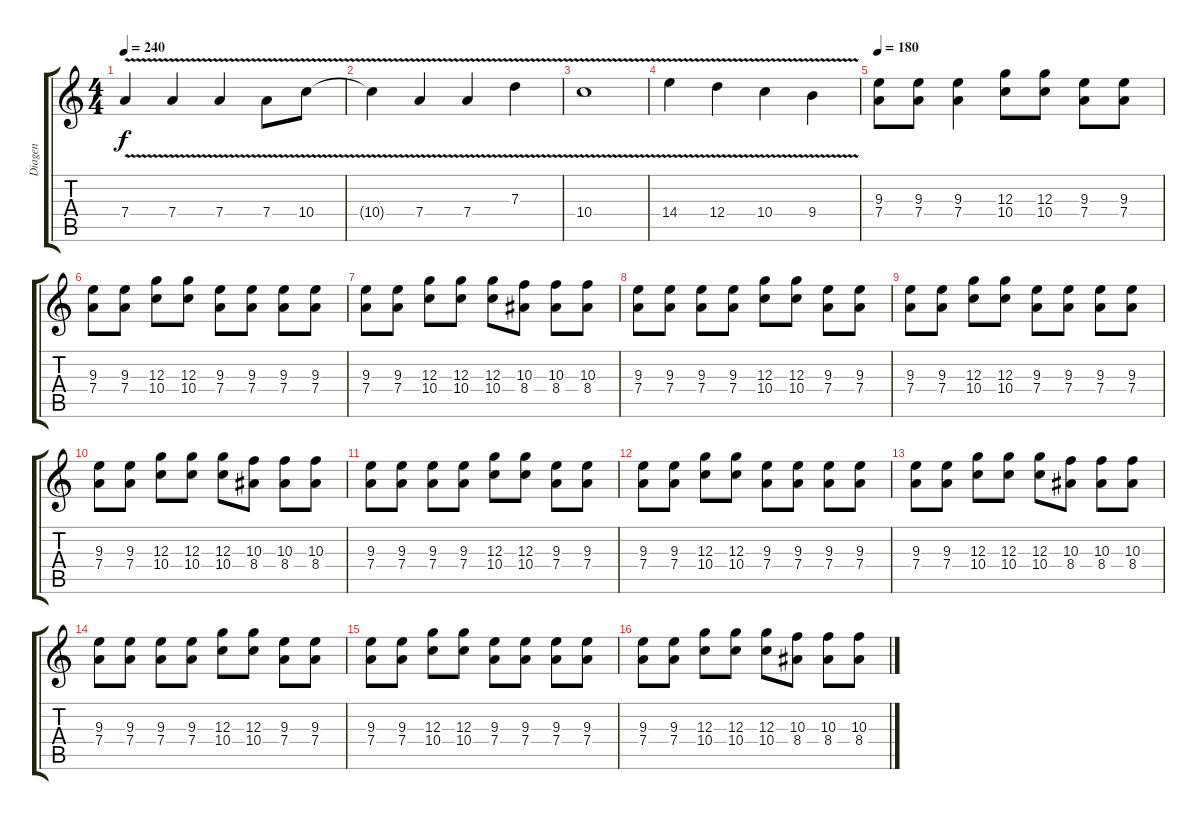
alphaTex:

\track ("Diagen" "Diagen") {instrument distortionguitar}
\staff {score tabs}
\tuning (E4 B3 G3 D3 A2 E2) {hide}
\ts (4 4)
\tempo 240
\clef g2
\ks c
7.4{v}.4{dy f} 7.4{v}.4 7.4{v}.4 7.4{v}.8 10.4{v}.8 |
10.4{v t}.4 7.4{v}.4 7.4{v}.4 7.3{v}.4 |
10.4{v}.1 |
14.4{v}.4 12.4{v}.4 10.4{v}.4 9.4{v}.4 |
\tempo 180
(9.3 7.4).8{instrument distortionguitar} (9.3 7.4).8 (9.3 7.4).4 (12.3 10.4).8 (12.3 10.4).8 (9.3 7.4).8 (9.3 7.4).8 |
(9.3 7.4).8 (9.3 7.4).8 (12.3 10.4).8 (12.3 10.4).8 (9.3 7.4).8 (9.3 7.4).8 (9.3 7.4).8 (9.3 7.4).8 |
(9.3 7.4).8 (9.3 7.4).8 (12.3 10.4).8 (12.3 10.4).8 (12.3 10.4).8 (10.3 8.4).8 (10.3 8.4).8 (10.3 8.4).8 |
(9.3 7.4).8 (9.3 7.4).8 (9.3 7.4).8 (9.3 7.4).8 (12.3 10.4).8 (12.3 10.4).8 (9.3 7.4).8 (9.3 7.4).8 |
(9.3 7.4).8 (9.3 7.4).8 (12.3 10.4).8 (12.3 10.4).8 (9.3 7.4).8 (9.3 7.4).8 (9.3 7.4).8 (9.3 7.4).8 |
(9.3 7.4).8 (9.3 7.4).8 (12.3 10.4).8 (12.3 10.4).8 (12.3 10.4).8 (10.3 8.4).8 (10.3 8.4).8 (10.3 8.4).8 |
(9.3 7.4).8 (9.3 7.4).8 (9.3 7.4).8 (9.3 7.4).8 (12.3 10.4).8 (12.3 10.4).8 (9.3 7.4).8 (9.3 7.4).8 |
(9.3 7.4).8 (9.3 7.4).8 (12.3 10.4).8 (12.3 10.4).8 (9.3 7.4).8 (9.3 7.4).8 (9.3 7.4).8 (9.3 7.4).8 |
(9.3 7.4).8 (9.3 7.4).8 (12.3 10.4).8 (12.3 10.4).8 (12.3 10.4).8 (10.3 8.4).8 (10.3 8.4).8 (10.3 8.4).8 |
(9.3 7.4).8 (9.3 7.4).8 (9.3 7.4).8 (9.3 7.4).8 (12.3 10.4).8 (12.3 10.4).8 (9.3 7.4).8 (9.3 7.4).8 |
(9.3 7.4).8 (9.3 7.4).8 (12.3 10.4).8 (12.3 10.4).8 (9.3 7.4).8 (9.3 7.4).8 (9.3 7.4).8 (9.3 7.4).8 |
(9.3 7.4).8 (9.3 7.4).8 (12.3 10.4).8 (12.3 10.4).8 (12.3 10.4).8 (10.3 8.4).8 (10.3 8.4).8 (10.3 8.4).8
